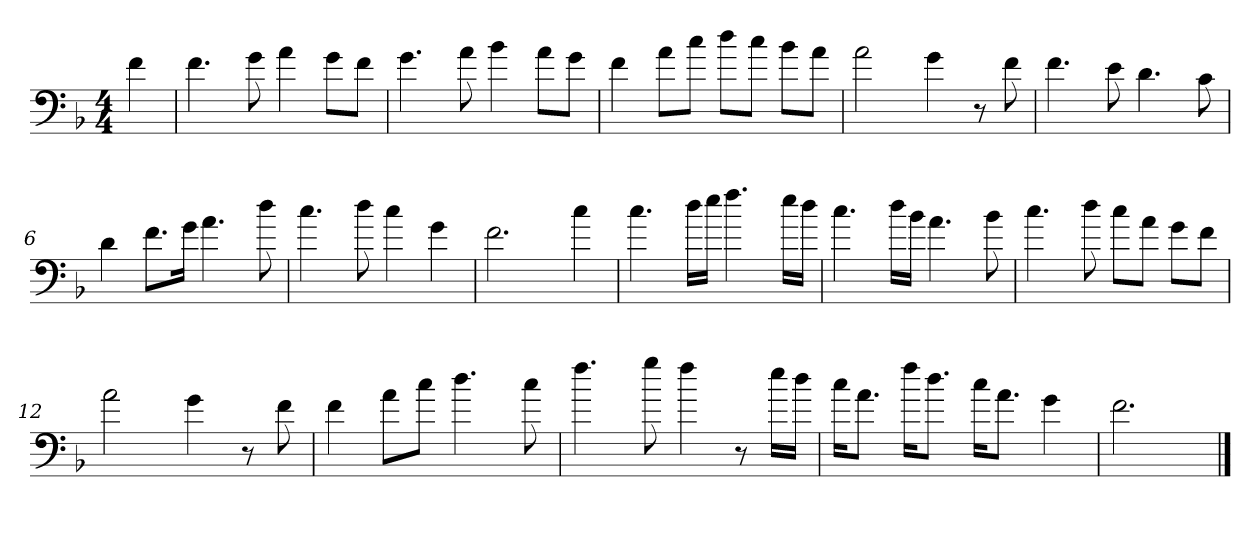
**kern
*part1
*staff1
*clefF4
*k[b-]
*F:
*M4/4
=
4f
=1
4.f
8g
4a
8g\L
8f\J
=2
4.g
8a
4b-
8a\L
8g\J
=3
4f
8a\L
8cc\J
8dd\L
8cc\J
8b-\L
8a\J
=4
2a
4g
8r
8f
=5
4.f
8e
4.d
8c
=6
4d
8.f\L
16g\Jk
4.a
8dd
=7
4.cc
8dd
4cc
4g
=8
2.f
4cc
=9
4.cc
16dd\LL
16ee\JJ
4.ff
16ee\LL
16dd\JJ
=10
4.cc
16dd\LL
16b-\JJ
4.a
8b-
=11
4.cc
8dd
8cc\L
8a\J
8g\L
8f\J
=12
2a
4g
8r
8f
=13
4f
8a\L
8cc\J
4.dd
8cc
=14
4.ff
8gg
4ff
8r
16ee\LL
16dd\JJ
=15
16cc\KL
8.a\J
16ff\KL
8.dd\J
16cc\KL
8.a\J
4g
=16
2.f
==
*-
